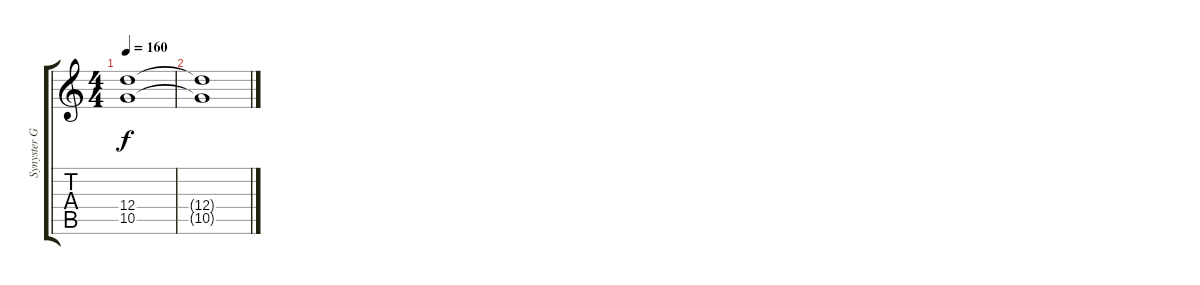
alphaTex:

\track ("Synyster Gates Lead Guitar" "Synyster G") {instrument distortionguitar}
\staff {score tabs}
\tuning (E4 B3 G3 D3 A2 D2) {hide}
\ts (4 4)
\tempo 160
\clef g2
\ks c
(12.4{t} 10.5{t}).1{dy f} |
(12.4{t} 10.5{t}).1
